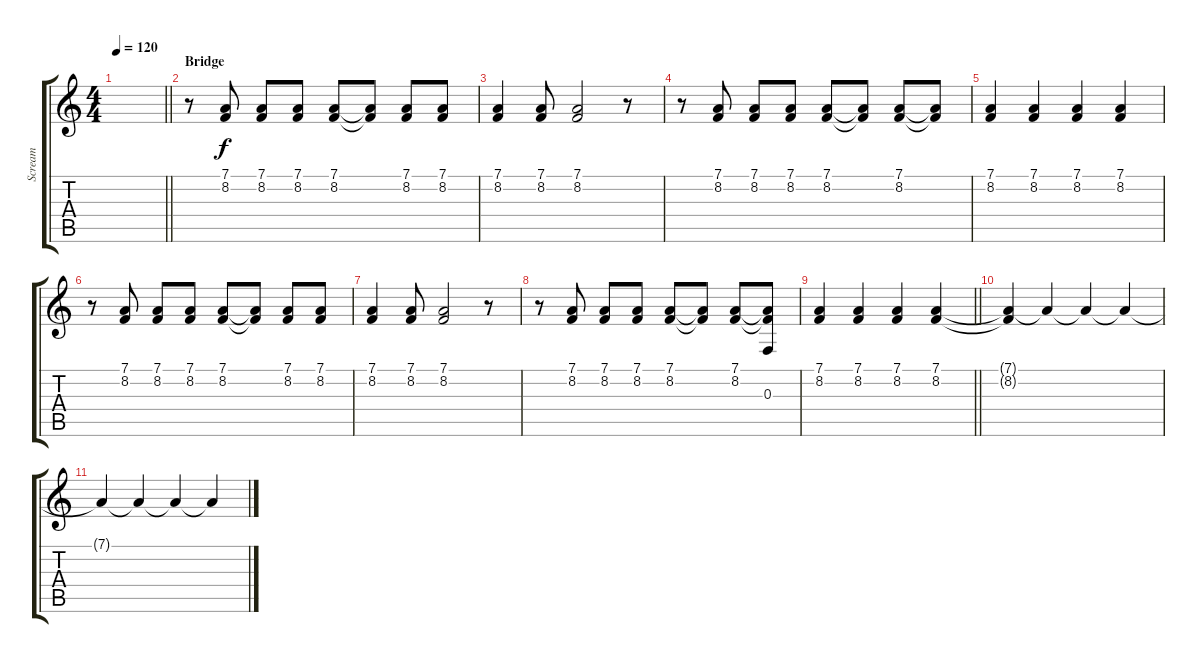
\track ("Scream" "Scream") {instrument englishhorn}
\staff {score tabs}
\tuning (D4 A3 F3 C3 G2 D2) {hide}
\ts (4 4)
\tempo 120
\clef g2
\barLineRight lightlight
\ks c
|
\section ("" "Bridge")
r.8 (7.1 8.2).8 (7.1 8.2).8 (7.1 8.2).8 (7.1 8.2).8 (7.1{t} 8.2{t}).8 (7.1 8.2).8 (7.1 8.2).8 |
(7.1 8.2).4 (7.1 8.2).8 (7.1 8.2).2 r.8 |
r.8 (7.1 8.2).8 (7.1 8.2).8 (7.1 8.2).8 (7.1 8.2).8 (7.1{t} 8.2{t}).8 (7.1 8.2).8 (7.1{t} 8.2{t}).8 |
(7.1 8.2).4 (7.1 8.2).4 (7.1 8.2).4 (7.1 8.2).4 |
r.8 (7.1 8.2).8 (7.1 8.2).8 (7.1 8.2).8 (7.1 8.2).8 (7.1{t} 8.2{t}).8 (7.1 8.2).8 (7.1 8.2).8 |
(7.1 8.2).4 (7.1 8.2).8 (7.1 8.2).2 r.8 |
r.8 (7.1 8.2).8 (7.1 8.2).8 (7.1 8.2).8 (7.1 8.2).8 (7.1{t} 8.2{t}).8 (7.1 8.2).8 (7.1{t} 8.2{t} 0.3).8 |
\barLineRight lightlight
(7.1 8.2).4 (7.1 8.2).4 (7.1 8.2).4 (7.1 8.2).4 |
\section ("" "")
(7.1{t} 8.2{t}).4 7.1{t}.4{volume 13} 7.1{t}.4{volume 12} 7.1{t}.4{volume 11} |
7.1{t}.4{volume 10} 7.1{t}.4{volume 8} 7.1{t}.4{volume 6} 7.1{t}.4{volume 4}
